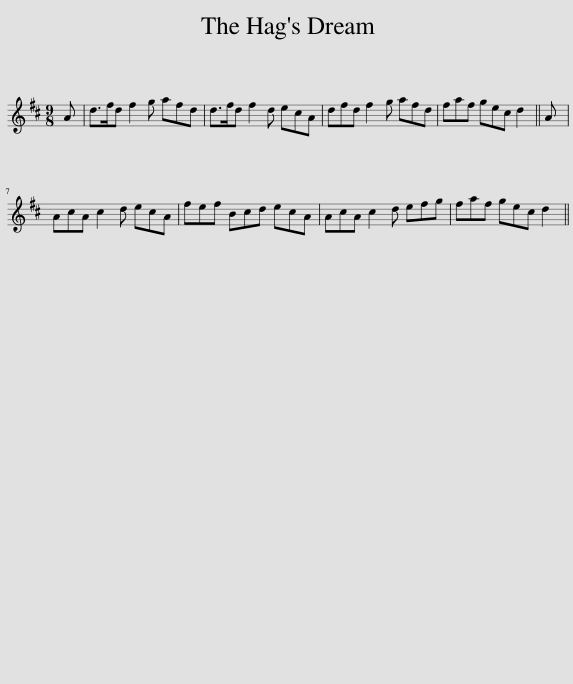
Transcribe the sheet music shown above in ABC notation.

X:1
L:1/8
M:9/8
I:linebreak $
K:D
V:1 treble
V:1
 A | d>fd f2 g afd | d>fd f2 d ecA | dfd f2 g afd | faf gec d2 || %5
 A |$ AcA c2 d ecA | fef Bcd ecA | AcA c2 d efg | faf gec d2 || %10
